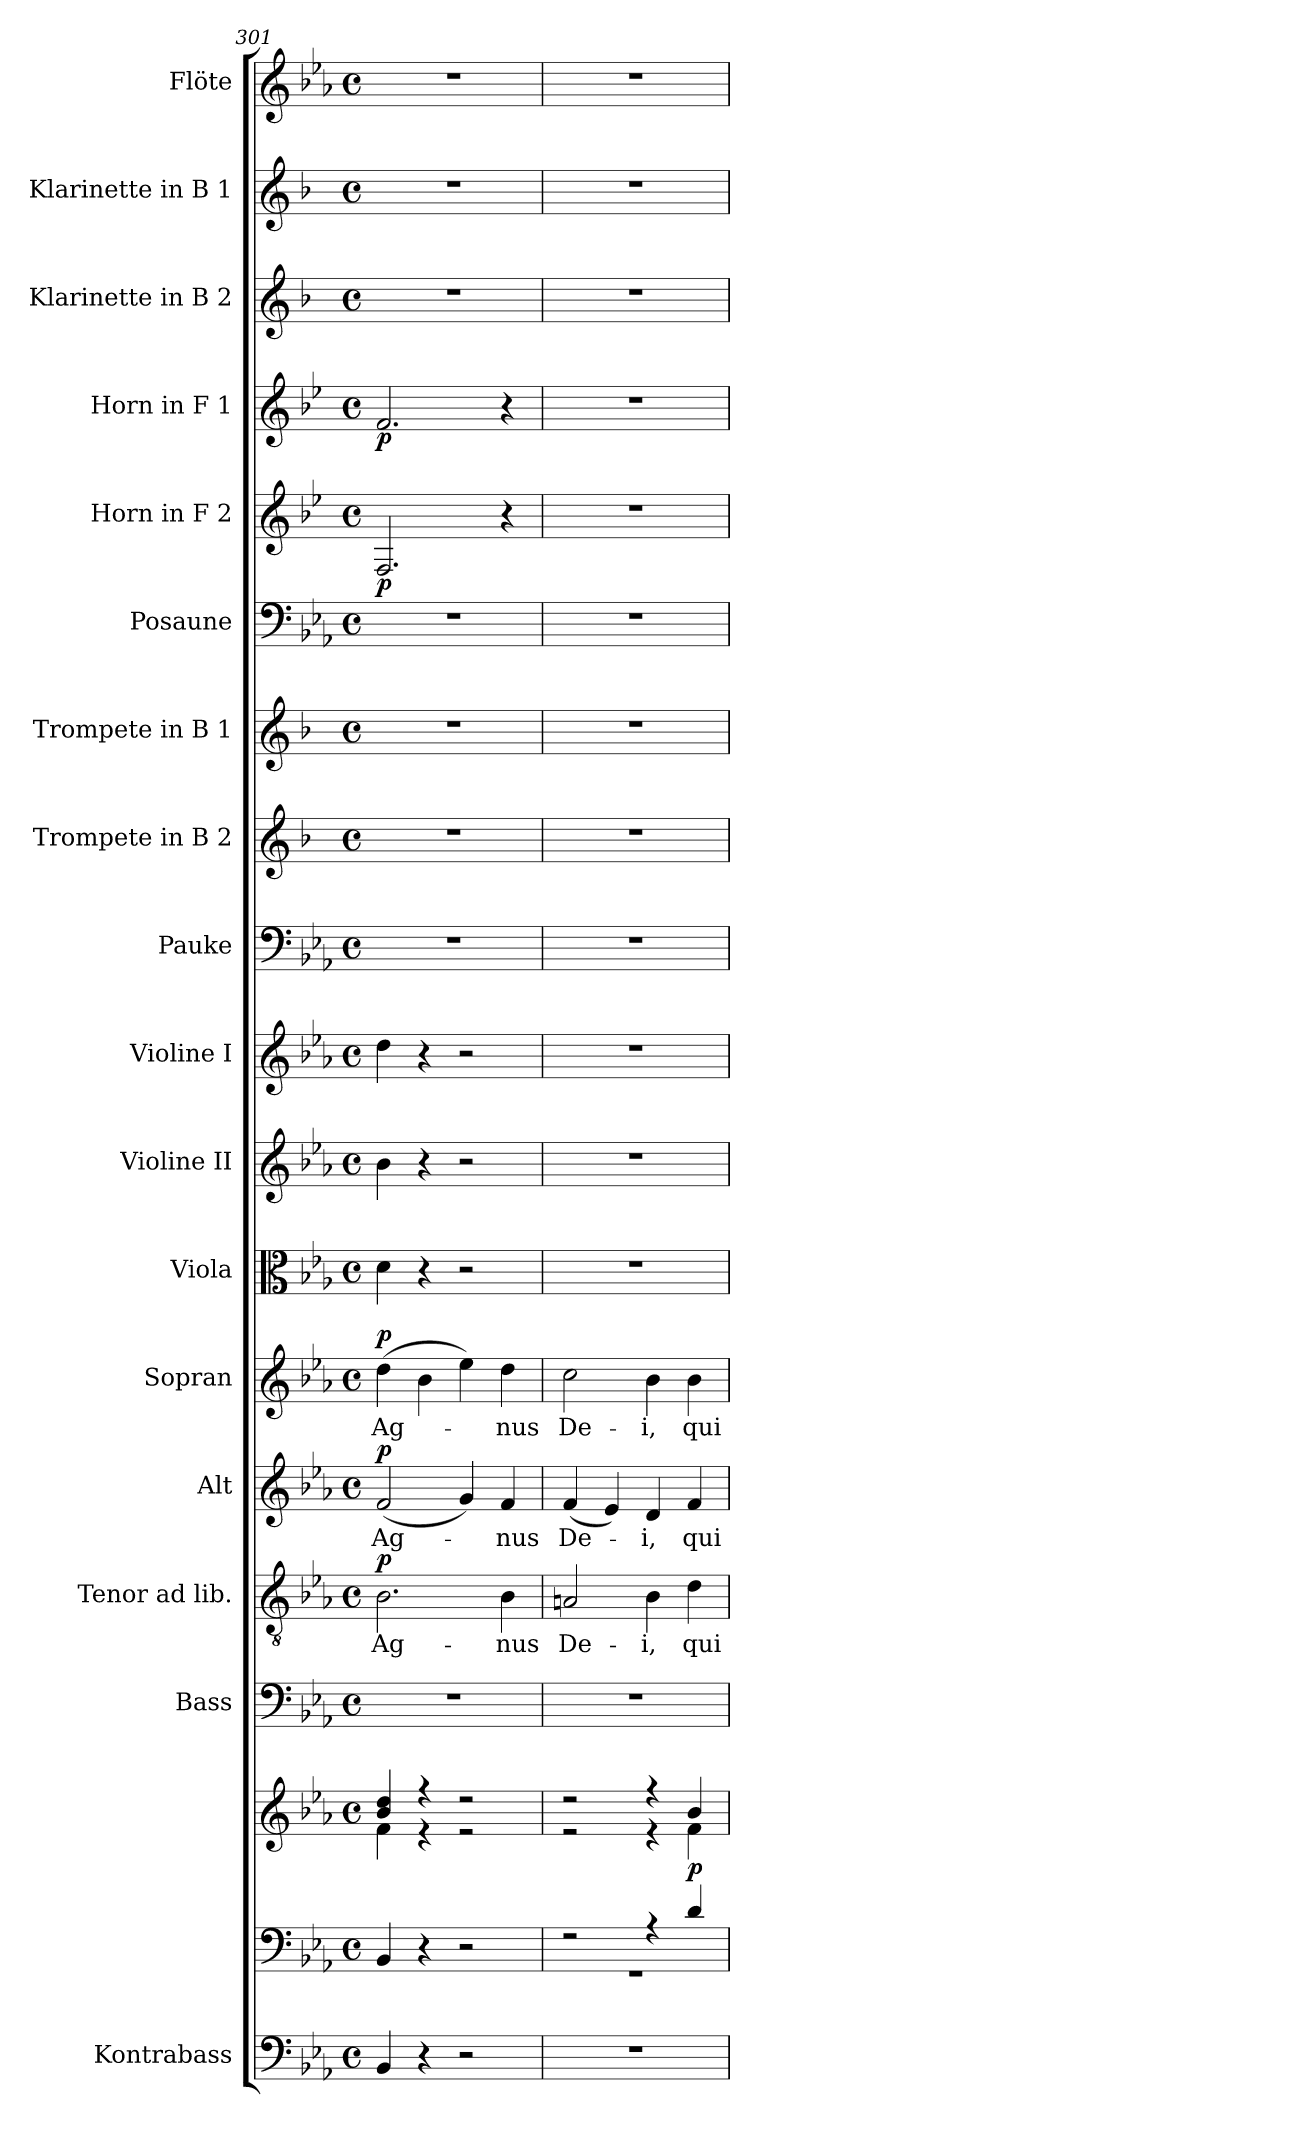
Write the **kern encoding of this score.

**kern	**kern	**kern	**dynam	**kern	**kern	**text	**dynam	**kern	**text	**dynam	**kern	**text	**dynam	**kern	**kern	**kern	**kern	**kern	**kern	**kern	**kern	**dynam	**kern	**dynam	**kern	**kern	**kern
*part18	*part17	*part17	*part17	*part16	*part15	*part15	*part15	*part14	*part14	*part14	*part13	*part13	*part13	*part12	*part11	*part10	*part9	*part8	*part7	*part6	*part5	*part5	*part4	*part4	*part3	*part2	*part1
*staff19	*staff18	*staff17	*staff17/18	*staff16	*staff15	*staff15	*staff15	*staff14	*staff14	*staff14	*staff13	*staff13	*staff13	*staff12	*staff11	*staff10	*staff9	*staff8	*staff7	*staff6	*staff5	*staff5	*staff4	*staff4	*staff3	*staff2	*staff1
*I"Kontrabass	*	*	*	*I"Bass	*I"Tenor ad lib.	*	*	*I"Alt	*	*	*I"Sopran	*	*	*I"Viola	*I"Violine II	*I"Violine I	*I"Pauke	*I"Trompete in B 2	*I"Trompete in B 1	*I"Posaune	*I"Horn in F 2	*	*I"Horn in F 1	*	*I"Klarinette in B 2	*I"Klarinette in B 1	*I"Flöte
*I'Kb.	*	*	*	*I'B	*I'T	*	*	*I'A	*	*	*I'S	*	*	*I'Vla.	*I'Vl. II	*I'Vl. I	*I'Pk.	*	*	*I'Pos.	*I'Hrn. 2	*	*I'Hrn. 1	*	*	*	*I'Fl.
*clefF4	*clefF4	*clefG2	*	*clefF4	*clefGv2	*	*	*clefG2	*	*	*clefG2	*	*	*clefC3	*clefG2	*clefG2	*clefF4	*clefG2	*clefG2	*clefF4	*clefG2	*	*clefG2	*	*clefG2	*clefG2	*clefG2
*ITrd7c12	*	*	*	*	*	*	*	*	*	*	*	*	*	*	*	*	*	*ITrd1c2	*ITrd1c2	*	*ITrd4c7	*	*ITrd4c7	*	*ITrd1c2	*ITrd1c2	*
*k[b-e-a-]	*k[b-e-a-]	*k[b-e-a-]	*	*k[b-e-a-]	*k[b-e-a-]	*	*	*k[b-e-a-]	*	*	*k[b-e-a-]	*	*	*k[b-e-a-]	*k[b-e-a-]	*k[b-e-a-]	*k[b-e-a-]	*k[b-e-a-]	*k[b-e-a-]	*k[b-e-a-]	*k[b-e-a-]	*	*k[b-e-a-]	*	*k[b-e-a-]	*k[b-e-a-]	*k[b-e-a-]
*E-:	*E-:	*E-:	*	*E-:	*E-:	*	*	*E-:	*	*	*E-:	*	*	*E-:	*E-:	*E-:	*E-:	*E-:	*E-:	*E-:	*E-:	*	*E-:	*	*E-:	*E-:	*E-:
*M4/4	*M4/4	*M4/4	*	*M4/4	*M4/4	*	*	*M4/4	*	*	*M4/4	*	*	*M4/4	*M4/4	*M4/4	*M4/4	*M4/4	*M4/4	*M4/4	*M4/4	*	*M4/4	*	*M4/4	*M4/4	*M4/4
*met(c)	*met(c)	*met(c)	*	*met(c)	*met(c)	*	*	*met(c)	*	*	*met(c)	*	*	*met(c)	*met(c)	*met(c)	*met(c)	*met(c)	*met(c)	*met(c)	*met(c)	*	*met(c)	*	*met(c)	*met(c)	*met(c)
=301	=301	=301	=301	=301	=301	=301	=301	=301	=301	=301	=301	=301	=301	=301	=301	=301	=301	=301	=301	=301	=301	=301	=301	=301	=301	=301	=301
*	*	*^	*	*	*	*	*	*	*	*	*	*	*	*	*	*	*	*	*	*	*	*	*	*	*	*	*
!	!	!	!	!	!	!	!LO:LY:b	!LO:DY:a	!	!LO:LY:b	!LO:DY:a	!	!LO:LY:b	!LO:DY:a	!	!	!	!	!	!	!	!	!LO:DY:b	!	!LO:DY:b	!	!	!
4BBB-/	4BB-/	4b-/ 4dd/	4f\	.	1r	2.B-\	Ag-	p	(<2f/	Ag-	p	(>4dd\	Ag-	p	4d\	4b-\	4dd\	1r	1r	1r	1r	2.BB-/	p	2.B-/	p	1r	1r	1r
4r	4r	4r	4r	.	.	.	.	.	.	.	.	4b-\	.	.	4r	4r	4r	.	.	.	.	.	.	.	.	.	.	.
2r	2r	2r	2r	.	.	.	.	.	4g/)	.	.	4ee-\)	.	.	2r	2r	2r	.	.	.	.	.	.	.	.	.	.	.
!	!	!	!	!	!	!	!LO:LY:b	!	!	!LO:LY:b	!	!	!LO:LY:b	!	!	!	!	!	!	!	!	!	!	!	!	!	!	!
.	.	.	.	.	.	4B-\	-nus	.	4f/	-nus	.	4dd\	-nus	.	.	.	.	.	.	.	.	4r	.	4r	.	.	.	.
=302	=302	=302	=302	=302	=302	=302	=302	=302	=302	=302	=302	=302	=302	=302	=302	=302	=302	=302	=302	=302	=302	=302	=302	=302	=302	=302	=302	=302
*	*^	*	*	*	*	*	*	*	*	*	*	*	*	*	*	*	*	*	*	*	*	*	*	*	*	*	*	*
!	!	!	!	!	!	!	!	!LO:LY:b	!	!	!LO:LY:b	!	!	!LO:LY:b	!	!	!	!	!	!	!	!	!	!	!	!	!	!	!
1r	2rF	1rGG	2r	2r	.	1r	2An/	De-	.	(<4f/	De-	.	2cc\	De-	.	1r	1r	1r	1r	1r	1r	1r	1r	.	1r	.	1r	1r	1r
.	.	.	.	.	.	.	.	.	.	4e-/)	.	.	.	.	.	.	.	.	.	.	.	.	.	.	.	.	.	.	.
!	!	!	!	!	!	!	!	!LO:LY:b	!	!	!LO:LY:b	!	!	!LO:LY:b	!	!	!	!	!	!	!	!	!	!	!	!	!	!	!
.	4rG	.	4r	4r	.	.	4B-\	-i,	.	4d/	-i,	.	4b-\	-i,	.	.	.	.	.	.	.	.	.	.	.	.	.	.	.
!	!	!	!	!	!LO:DY:b	!	!	!LO:LY:b	!	!	!LO:LY:b	!	!	!LO:LY:b	!	!	!	!	!	!	!	!	!	!	!	!	!	!	!
.	4d/	.	4b-/	4f\	p	.	4d\	qui	.	4f/	qui	.	4b-\	qui	.	.	.	.	.	.	.	.	.	.	.	.	.	.	.
*	*v	*v	*	*	*	*	*	*	*	*	*	*	*	*	*	*	*	*	*	*	*	*	*	*	*	*	*	*	*
*	*	*v	*v	*	*	*	*	*	*	*	*	*	*	*	*	*	*	*	*	*	*	*	*	*	*	*	*	*
=	=	=	=	=	=	=	=	=	=	=	=	=	=	=	=	=	=	=	=	=	=	=	=	=	=	=	=
*-	*-	*-	*-	*-	*-	*-	*-	*-	*-	*-	*-	*-	*-	*-	*-	*-	*-	*-	*-	*-	*-	*-	*-	*-	*-	*-	*-
